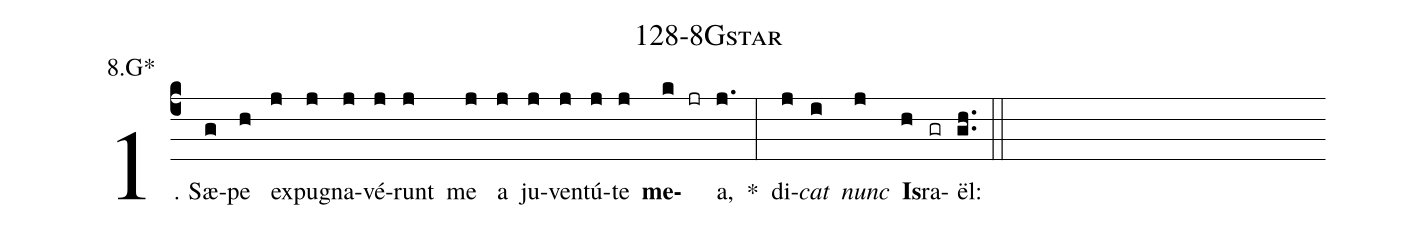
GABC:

name: 128-8Gstar;
annotation: 8.G*;
%%
(c4)1. Sæ(g)pe(h) ex(j)pu(j)gna(j)vé(j)runt(j) me(j) a(j) ju(j)ven(j)tú(j)te(j) <b>me</b>(k jr)a,(j.) *(:) di(j)<i>cat</i>(i) <i>nunc</i>(j) <b>Is</b>(h)ra(gr)ël:(gh..) (::)
